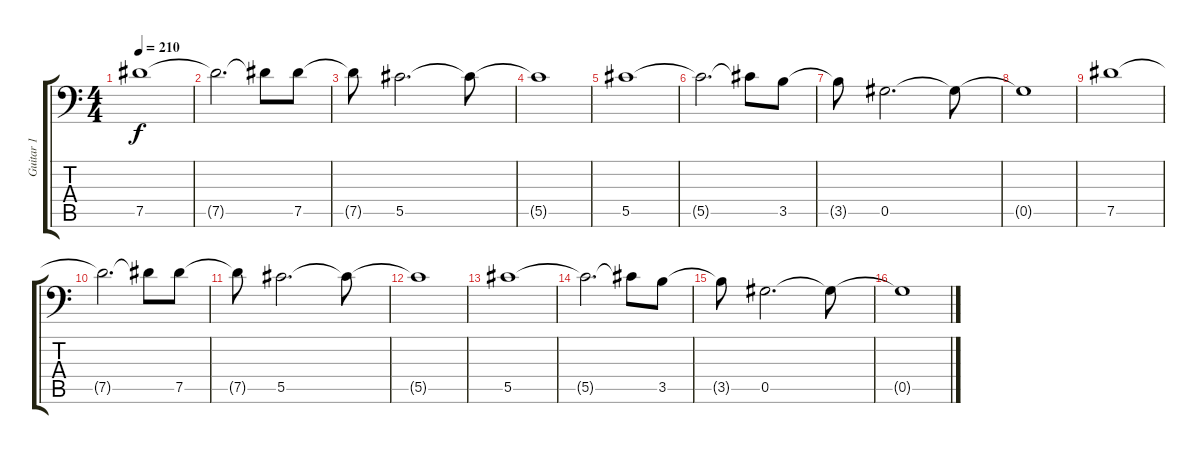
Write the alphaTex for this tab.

\track ("Guitar 1" "Guitar 1") {instrument distortionguitar}
\staff {score tabs}
\tuning (Eb4 Bb3 Gb3 Db3 Ab2 Ab1) {hide}
\ts (4 4)
\tempo 210
\clef f4
\ks c
7.5.1{dy f volume 1 instrument synthvoice} |
7.5{t}.2{d volume 3 instrument synthvoice} 7.5{t}.8 7.5.8 |
7.5{t}.8 5.5.2{d} 5.5{t}.8 |
5.5{t}.1 |
5.5.1{volume 6 instrument synthvoice} |
5.5{t}.2{d} 5.5{t}.8 3.5.8 |
3.5{t}.8 0.5.2{d} 0.5{t}.8 |
0.5{t}.1 |
7.5.1 |
7.5{t}.2{d volume 9 instrument synthvoice} 7.5{t}.8 7.5.8 |
7.5{t}.8 5.5.2{d} 5.5{t}.8 |
5.5{t}.1 |
5.5.1 |
5.5{t}.2{d volume 12 instrument synthvoice} 5.5{t}.8 3.5.8 |
3.5{t}.8 0.5.2{d} 0.5{t}.8 |
0.5{t}.1
